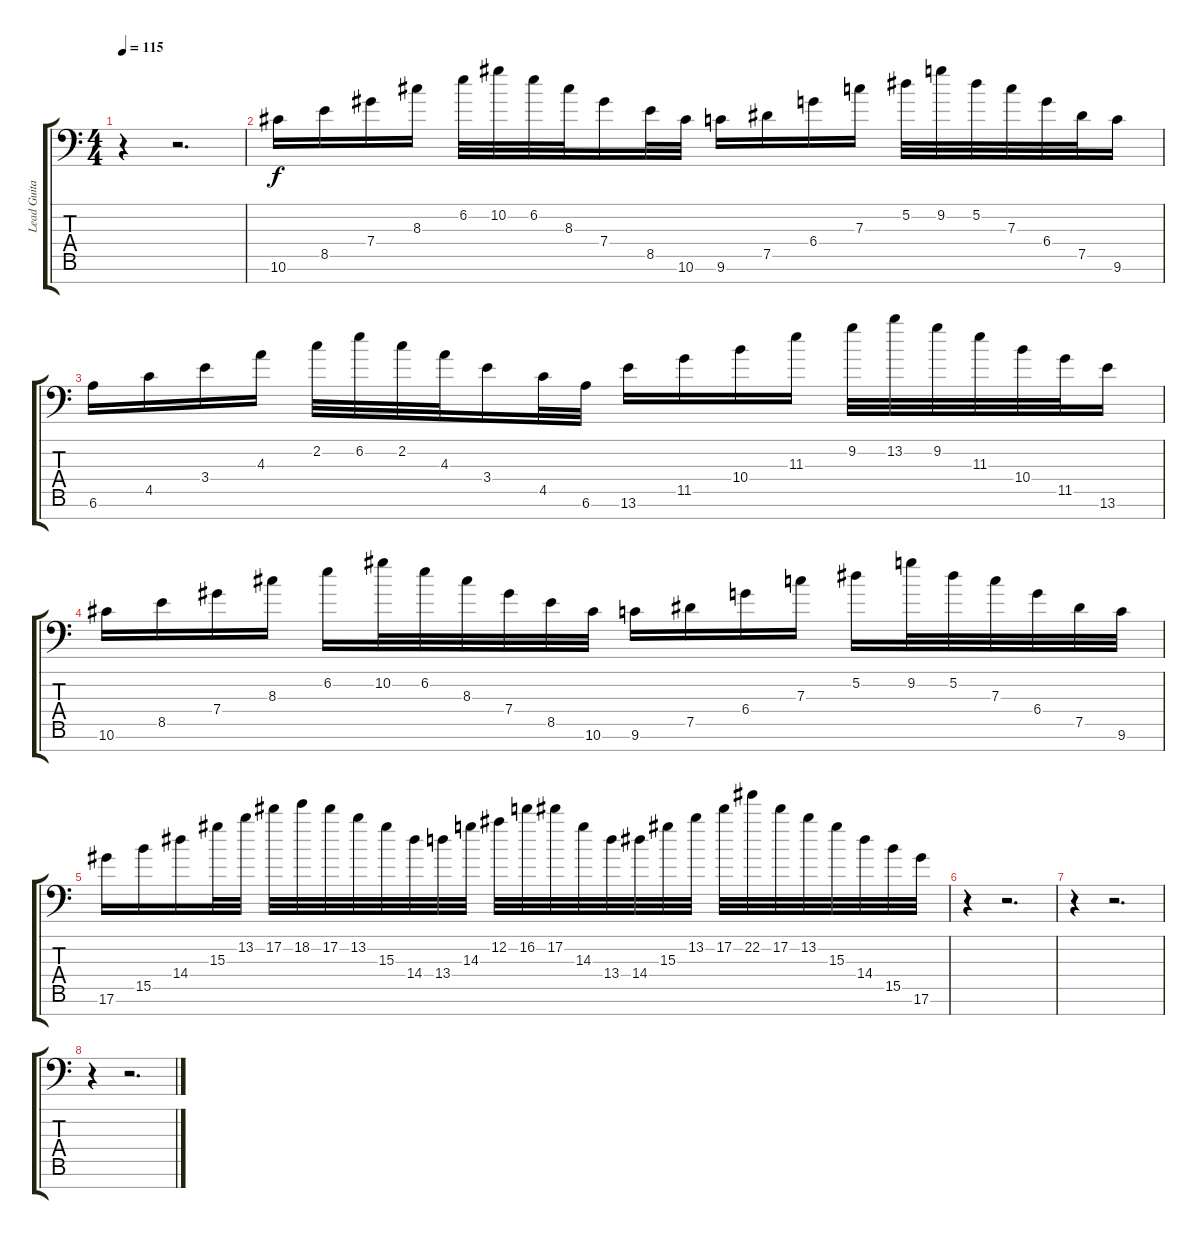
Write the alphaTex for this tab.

\track ("Lead Guitar" "Lead Guita") {instrument distortionguitar}
\staff {score tabs}
\tuning (Eb4 Bb3 F3 Db3 Ab2 Eb2 Ab1) {hide}
\ts (4 4)
\tempo 115
\clef f4
\ks c
r.4{dy f} r.2{d} |
10.6.16 8.5.16 7.4.16 8.3.16 6.2.32 10.2.32 6.2.32 8.3.32 7.4.16 8.5.32 10.6.32 9.6.16 7.5.16 6.4.16 7.3.16 5.2.32 9.2.32 5.2.32 7.3.32 6.4.32 7.5.32 9.6.16 |
6.6.16 4.5.16 3.4.16 4.3.16 2.2.32 6.2.32 2.2.32 4.3.32 3.4.16 4.5.32 6.6.32 13.6.16 11.5.16 10.4.16 11.3.16 9.2.32 13.2.32 9.2.32 11.3.32 10.4.32 11.5.32 13.6.16 |
10.6.16 8.5.16 7.4.16 8.3.16 6.2.16 10.2.32 6.2.32 8.3.32 7.4.32 8.5.32 10.6.32 9.6.16 7.5.16 6.4.16 7.3.16 5.2.16 9.2.32 5.2.32 7.3.32 6.4.32 7.5.32 9.6.32 |
17.6.16 15.5.16 14.4.16 15.3.32 13.2.32 17.2.32 18.2.32 17.2.32 13.2.32 15.3.32 14.4.32 13.4.32 14.3.32 12.2.32 16.2.32 17.2.32 14.3.32 13.4.32 14.4.32 15.3.32 13.2.32 17.2.32 22.2.32 17.2.32 13.2.32 15.3.32 14.4.32 15.5.32 17.6.32 |
r.4 r.2{d} |
r.4 r.2{d} |
r.4 r.2{d}
